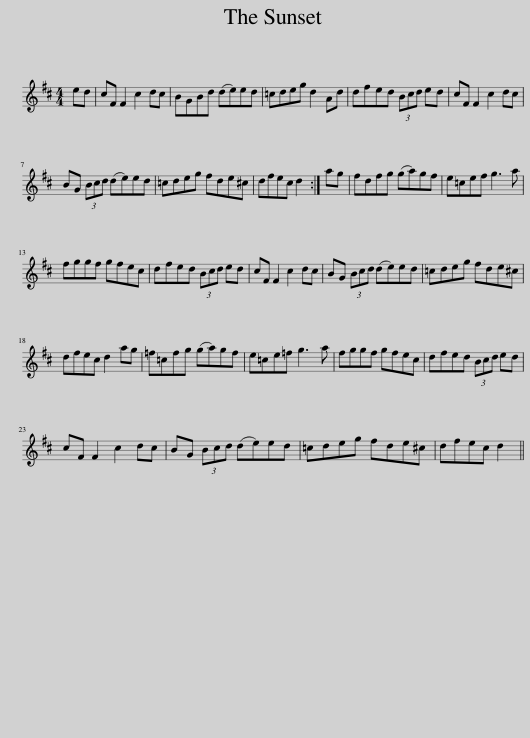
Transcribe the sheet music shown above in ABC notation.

X:1
L:1/8
M:4/4
I:linebreak $
K:D
V:1 treble
V:1
 ed | cF F2 c2 dc | BGBd (de)ed | =cdeg d2 Ad | dfed (3Bcd ed | %5
 cF F2 c2 dc |$ BG (3Bcd (de)ed | =cdeg fde^c | dfec d2 :| ag | %10
 fdfg (ga)gf | e=cef g3 a |$ fggf gfec | dfed (3Bcd ed | cF F2 c2 dc | %15
 BG (3Bcd (de)ed | =cdeg fde^c |$ dfec d2 ag | =f=cfg (ga)gf | e=ce=f g3 a | %20
 fggf gfec | dfed (3Bcd ed |$ cF F2 c2 dc | BG (3Bcd (de)ed | =cdeg fde^c | %25
 dfec d2 || %26
